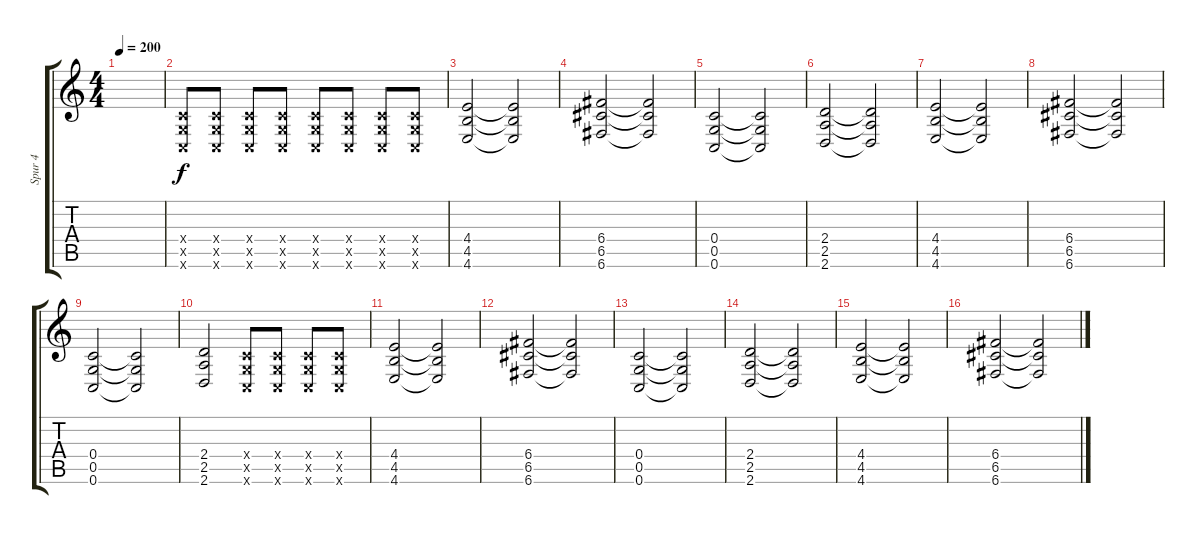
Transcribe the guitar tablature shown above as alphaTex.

\track ("Spur 4" "Spur 4") {instrument overdrivenguitar}
\staff {score tabs}
\tuning (D4 A3 F3 C3 G2 C2) {hide}
\ts (4 4)
\tempo 200
\clef g2
\ks c
|
(0.4{x} 0.5{x} 0.6{x}).8 (0.4{x} 0.5{x} 0.6{x}).8 (0.4{x} 0.5{x} 0.6{x}).8 (0.4{x} 0.5{x} 0.6{x}).8 (0.4{x} 0.5{x} 0.6{x}).8 (0.4{x} 0.5{x} 0.6{x}).8 (0.4{x} 0.5{x} 0.6{x}).8 (0.4{x} 0.5{x} 0.6{x}).8 |
(4.4 4.5 4.6).2 (4.4{t} 4.5{t} 4.6{t}).2 |
(6.4 6.5 6.6).2 (6.4{t} 6.5{t} 6.6{t}).2 |
(0.4 0.5 0.6).2 (0.4{t} 0.5{t} 0.6{t}).2 |
(2.4 2.5 2.6).2 (2.4{t} 2.5{t} 2.6{t}).2 |
(4.4 4.5 4.6).2 (4.4{t} 4.5{t} 4.6{t}).2 |
(6.4 6.5 6.6).2 (6.4{t} 6.5{t} 6.6{t}).2 |
(0.4 0.5 0.6).2 (0.4{t} 0.5{t} 0.6{t}).2 |
(2.4 2.5 2.6).2 (0.4{x} 0.5{x} 0.6{x}).8 (0.4{x} 0.5{x} 0.6{x}).8 (0.4{x} 0.5{x} 0.6{x}).8 (0.4{x} 0.5{x} 0.6{x}).8 |
(4.4 4.5 4.6).2 (4.4{t} 4.5{t} 4.6{t}).2 |
(6.4 6.5 6.6).2 (6.4{t} 6.5{t} 6.6{t}).2 |
(0.4 0.5 0.6).2 (0.4{t} 0.5{t} 0.6{t}).2 |
(2.4 2.5 2.6).2 (2.4{t} 2.5{t} 2.6{t}).2 |
(4.4 4.5 4.6).2 (4.4{t} 4.5{t} 4.6{t}).2 |
(6.4 6.5 6.6).2 (6.4{t} 6.5{t} 6.6{t}).2
